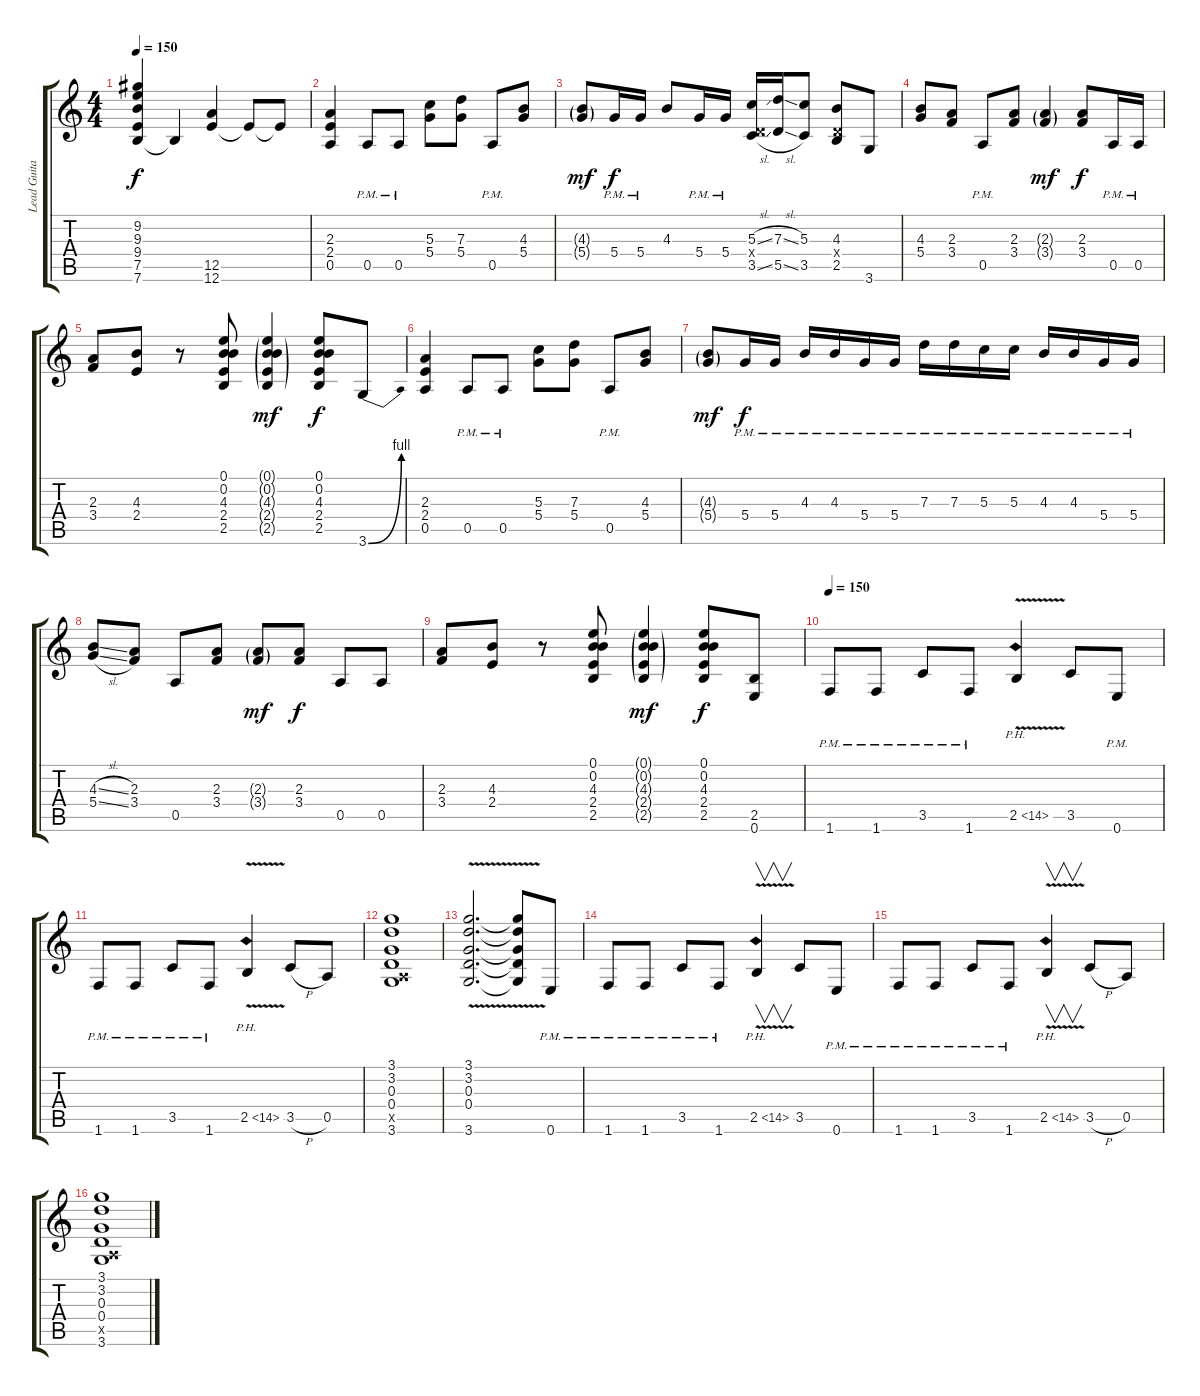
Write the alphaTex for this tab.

\track ("Lead Guitar" "Lead Guita") {instrument distortionguitar}
\staff {score tabs}
\tuning (E4 B3 G3 D3 A2 E2) {hide}
\ts (4 4)
\tempo 150
\clef g2
\ks c
(9.2 9.3 9.4 7.5 7.6).4{dy f} 7.6{t}.4 (12.5 12.6).4 12.6{t}.8 12.6{t}.8 |
(2.3 2.4 0.5).4 0.5{pm}.8 0.5{pm}.8 (5.3 5.4).8 (7.3 5.4).8 0.5{pm}.8 (4.3 5.4).8 |
(4.3{g} 5.4{g}).8{dy mf} 5.4{pm}.16{dy f} 5.4{pm}.16 4.3.8 5.4{pm}.16 5.4{pm}.16 (5.3{sl} 0.4{x} 3.5{sl}).16 (7.3{sl} 5.5{sl}).16 (5.3 3.5).8 (4.3 0.4{x} 2.5).8 3.6.8 |
(4.3 5.4).8 (2.3 3.4).8 0.5{pm}.8 (2.3 3.4).8 (2.3{g} 3.4{g}).4{dy mf} (2.3 3.4).8{dy f} 0.5{pm}.16 0.5{pm}.16 |
(2.3 3.4).8 (4.3 2.4).8 r.8 (0.1 0.2 4.3 2.4 2.5).8 (0.1{g} 0.2{g} 4.3{g} 2.4{g} 2.5{g}).4{dy mf} (0.1 0.2 4.3 2.4 2.5).8{dy f} 3.6{be (bend 0 0 60 4)}.8 |
(2.3 2.4 0.5).4 0.5{pm}.8 0.5{pm}.8 (5.3 5.4).8 (7.3 5.4).8 0.5{pm}.8 (4.3 5.4).8 |
(4.3{g} 5.4{g}).8{dy mf} 5.4{pm}.16{dy f} 5.4{pm}.16 4.3{pm}.16 4.3{pm}.16 5.4{pm}.16 5.4{pm}.16 7.3{pm}.16 7.3{pm}.16 5.3{pm}.16 5.3{pm}.16 4.3{pm}.16 4.3{pm}.16 5.4{pm}.16 5.4{pm}.16 |
(4.3{sl} 5.4{sl}).8 (2.3 3.4).8 0.5.8 (2.3 3.4).8 (2.3{g} 3.4{g}).8{dy mf} (2.3 3.4).8{dy f} 0.5.8 0.5.8 |
(2.3 3.4).8 (4.3 2.4).8 r.8 (0.1 0.2 4.3 2.4 2.5).8 (0.1{g} 0.2{g} 4.3{g} 2.4{g} 2.5{g}).4{dy mf} (0.1 0.2 4.3 2.4 2.5).8{dy f} (2.5 0.6).8 |
\tempo 150
1.6{pm}.8 1.6{pm}.8 3.5{pm}.8 1.6{pm}.8 2.5{ph 12 v}.4 3.5.8 0.6{pm}.8 |
1.6{pm}.8 1.6{pm}.8 3.5{pm}.8 1.6{pm}.8 2.5{ph 12 v}.4 3.5{h}.8 0.5.8 |
(3.1 3.2 0.3 0.4 0.5{x} 3.6).1 |
(3.1 3.2 0.3 0.4 3.6{v}).2{d} (3.1{t} 3.2{t} 0.3{t} 0.4{t} 3.6{v t}).8 0.6{pm}.8 |
1.6{pm}.8 1.6{pm}.8 3.5{pm}.8 1.6{pm}.8 2.5{ph 12 v}.4{v} 3.5.8 0.6{pm}.8 |
1.6{pm}.8 1.6{pm}.8 3.5{pm}.8 1.6{pm}.8 2.5{ph 12 v}.4{v} 3.5{h}.8 0.5.8 |
(3.1 3.2 0.3 0.4 0.5{x} 3.6).1
